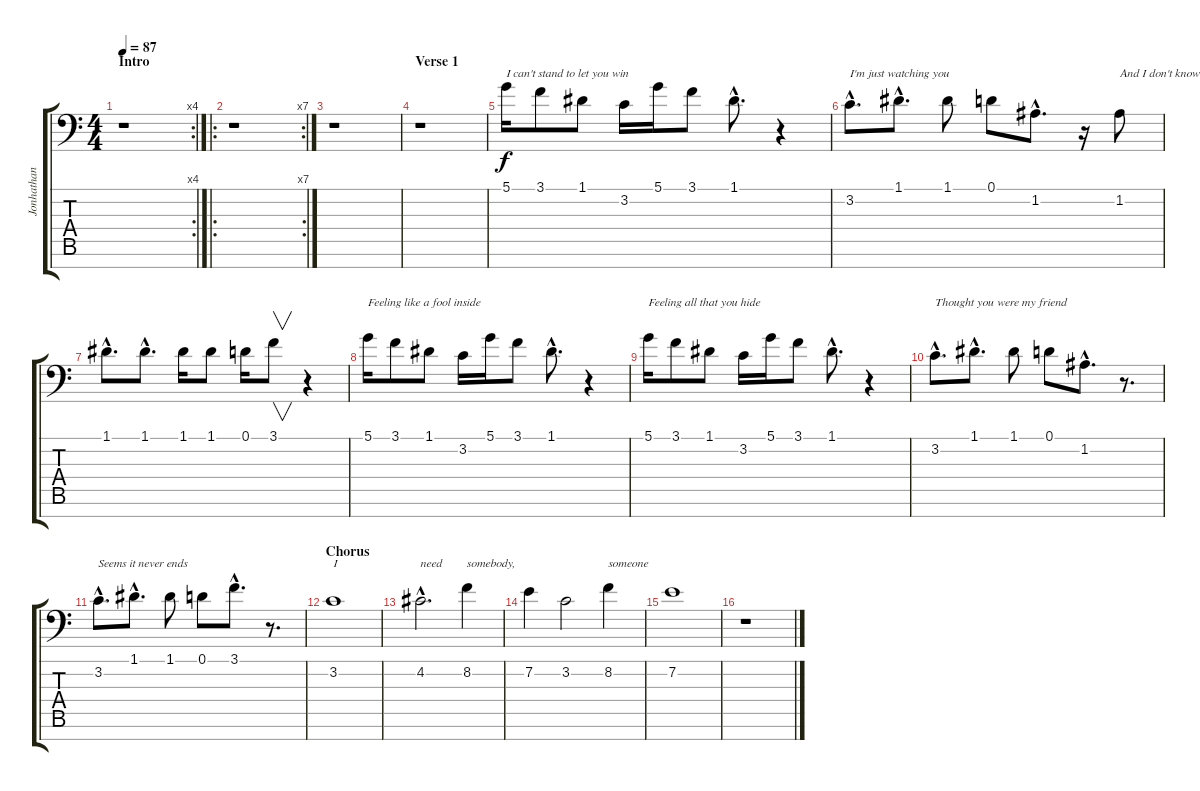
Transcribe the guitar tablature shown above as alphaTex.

\track ("Jonhathan Davis - Vocals" "Jonhathan ") {instrument flute}
\staff {score tabs}
\tuning (D4 A3 F3 C3 G2 D2 A1) {hide}
\rc 4
\ts (4 4)
\section ("" "Intro")
\tempo 87
\clef f4
\ks c
r.1{dy f instrument flute} |
\ro
\rc 7
r.1 |
r.1 |
\section ("" "Verse 1")
r.1 |
5.1.16{txt "I can't stand to let you win "} 3.1.8 1.1.8 3.2.16 5.1.16 3.1.8 1.1{hac}.8{d} r.4 |
3.2{hac}.8{d txt "I'm just watching you "} 1.1{hac}.8{d} 1.1.8 0.1.8 1.2{hac}.8{d} r.16 1.2.8{txt "And I don't know what to do "} |
1.1{hac}.8{d} 1.1{hac}.8{d} 1.1.16 1.1.8 0.1.16 3.1.8{v} r.4 |
5.1.16{txt "Feeling like a fool inside "} 3.1.8 1.1.8 3.2.16 5.1.16 3.1.8 1.1{hac}.8{d} r.4 |
5.1.16{txt "Feeling all that you hide "} 3.1.8 1.1.8 3.2.16 5.1.16 3.1.8 1.1{hac}.8{d} r.4 |
3.2{hac}.8{d txt "Thought you were my friend "} 1.1{hac}.8{d} 1.1.8 0.1.8 1.2{hac}.8{d} r.8{d} |
3.2{hac}.8{d txt "Seems it never ends "} 1.1{hac}.8{d} 1.1.8 0.1.8 3.1{hac}.8{d} r.8{d} |
\section ("" "Chorus")
3.2.1{txt "I"} |
4.2{hac}.2{d txt "need"} 8.2.4{txt "somebody,"} |
7.2.4 3.2.2 8.2.4{txt "someone "} |
7.2.1 |
r.1
